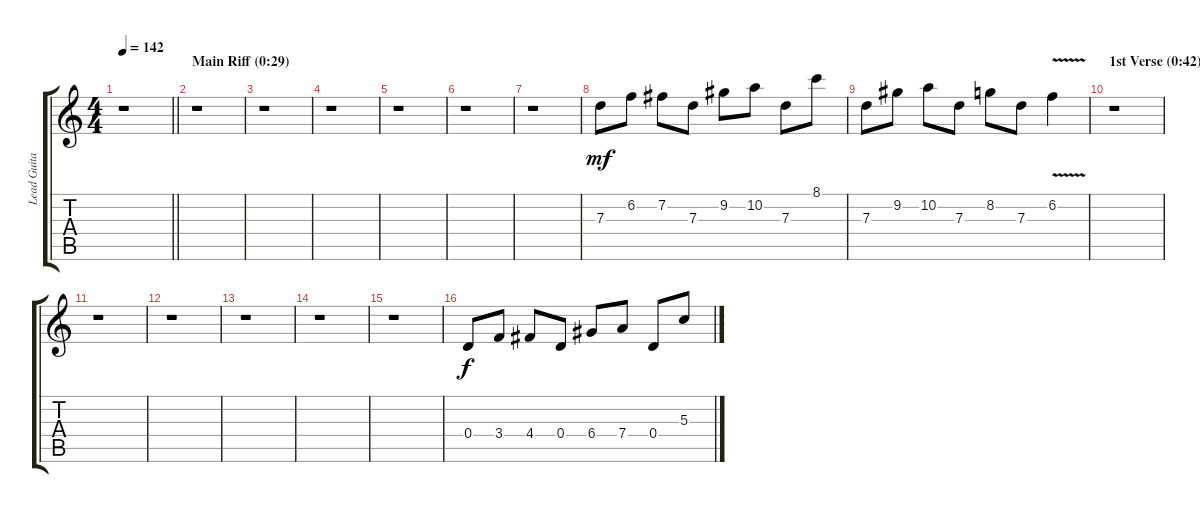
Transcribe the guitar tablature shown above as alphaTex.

\track ("Lead Guitar (Slash)  " "Lead Guita") {instrument overdrivenguitar}
\staff {score tabs}
\tuning (E4 B3 G3 D3 A2 E2) {hide}
\ts (4 4)
\tempo 142
\clef g2
\barLineRight lightlight
\ks c
r.1{dy mf} |
\section ("" "Main Riff (0:29)")
r.1 |
r.1 |
r.1 |
r.1 |
r.1 |
r.1 |
7.3.8{balance 5} 6.2.8 7.2.8 7.3.8 9.2.8 10.2.8 7.3.8 8.1.8 |
7.3.8 9.2.8 10.2.8 7.3.8 8.2.8 7.3.8 6.2{v}.4 |
\section ("" "1st Verse (0:42)")
r.1 |
r.1 |
r.1 |
r.1 |
r.1 |
r.1 |
0.4.8{dy f} 3.4.8 4.4.8 0.4.8 6.4.8 7.4.8 0.4.8 5.3.8
